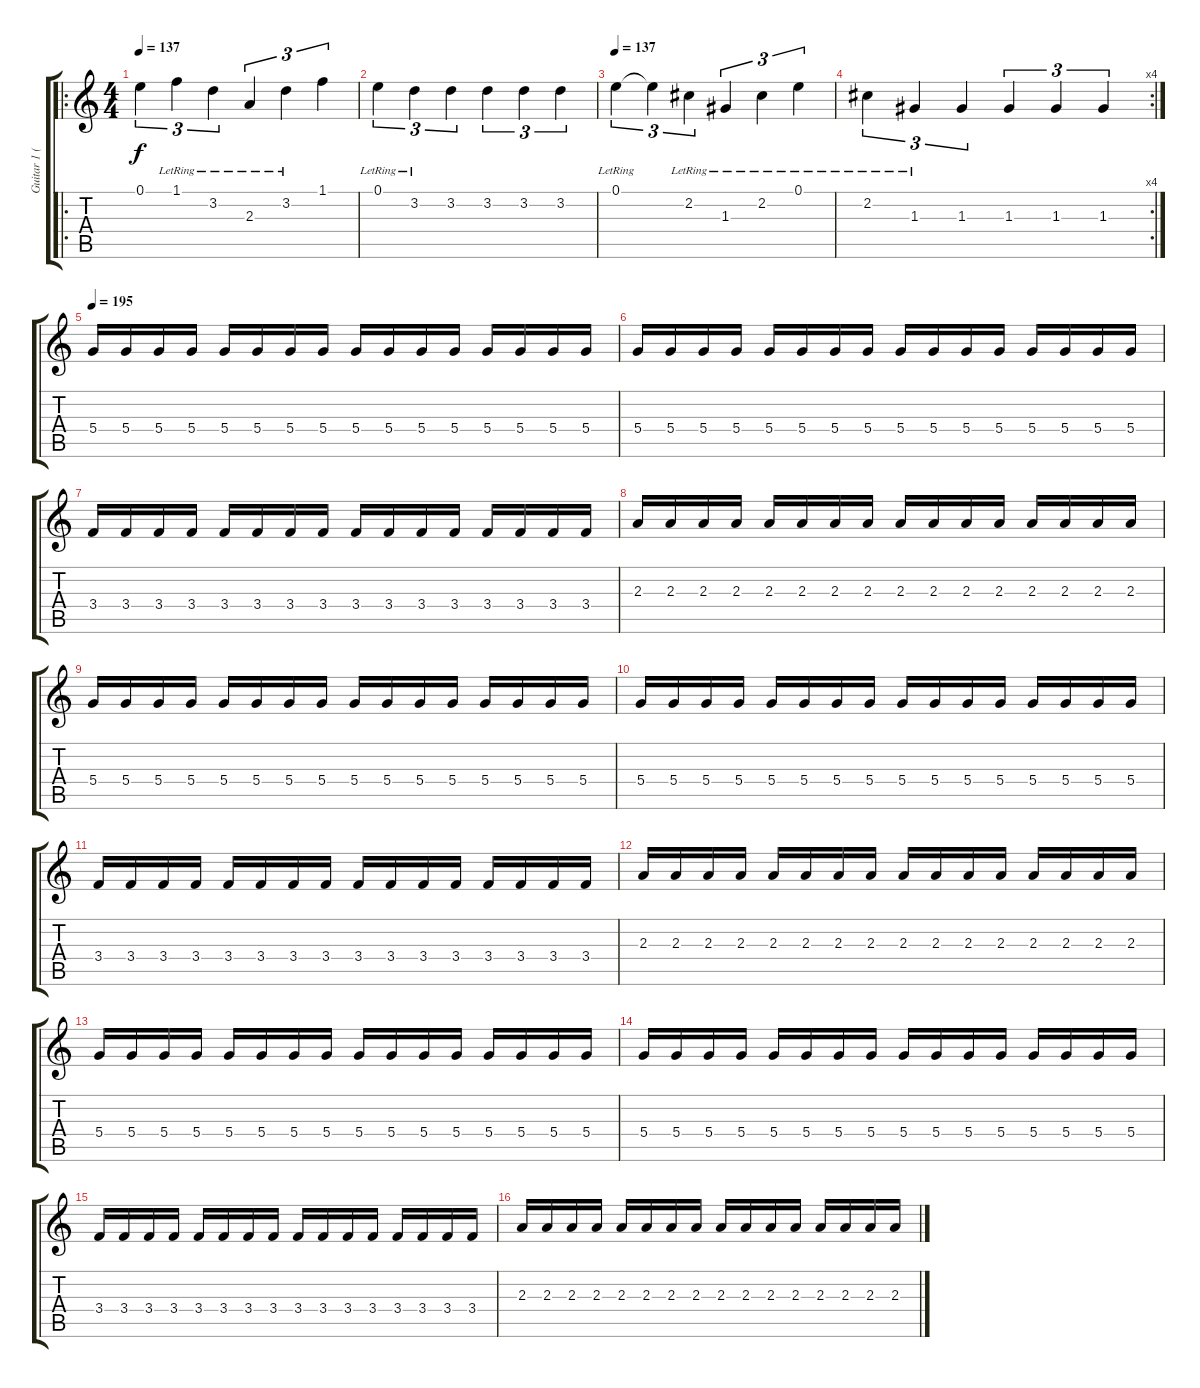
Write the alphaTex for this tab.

\track ("Guitar 1 (Shagrath)" "Guitar 1 (") {instrument distortionguitar}
\staff {score tabs}
\tuning (E4 B3 G3 D3 A2 E2) {hide}
\ro
\ts (4 4)
\tempo 137
\clef g2
\ks c
0.1.4{tu (3 2) dy f} 1.1{lr}.4{tu (3 2)} 3.2{lr}.4{tu (3 2)} 2.3{lr}.4{tu (3 2)} 3.2{lr}.4{tu (3 2)} 1.1.4{tu (3 2)} |
0.1{lr}.4{tu (3 2)} 3.2{lr}.4{tu (3 2)} 3.2.4{tu (3 2)} 3.2.4{tu (3 2)} 3.2.4{tu (3 2)} 3.2.4{tu (3 2)} |
\tempo 137
0.1{lr}.4{tu (3 2)} 0.1{t}.4{tu (3 2)} 2.2{lr}.4{tu (3 2)} 1.3{lr}.4{tu (3 2)} 2.2{lr}.4{tu (3 2)} 0.1{lr}.4{tu (3 2)} |
\rc 4
2.2{lr}.4{tu (3 2)} 1.3{lr}.4{tu (3 2)} 1.3.4{tu (3 2)} 1.3.4{tu (3 2)} 1.3.4{tu (3 2)} 1.3.4{tu (3 2)} |
\tempo 195
5.4.16 5.4.16 5.4.16 5.4.16 5.4.16 5.4.16 5.4.16 5.4.16 5.4.16 5.4.16 5.4.16 5.4.16 5.4.16 5.4.16 5.4.16 5.4.16 |
5.4.16 5.4.16 5.4.16 5.4.16 5.4.16 5.4.16 5.4.16 5.4.16 5.4.16 5.4.16 5.4.16 5.4.16 5.4.16 5.4.16 5.4.16 5.4.16 |
3.4.16 3.4.16 3.4.16 3.4.16 3.4.16 3.4.16 3.4.16 3.4.16 3.4.16 3.4.16 3.4.16 3.4.16 3.4.16 3.4.16 3.4.16 3.4.16 |
2.3.16 2.3.16 2.3.16 2.3.16 2.3.16 2.3.16 2.3.16 2.3.16 2.3.16 2.3.16 2.3.16 2.3.16 2.3.16 2.3.16 2.3.16 2.3.16 |
5.4.16 5.4.16 5.4.16 5.4.16 5.4.16 5.4.16 5.4.16 5.4.16 5.4.16 5.4.16 5.4.16 5.4.16 5.4.16 5.4.16 5.4.16 5.4.16 |
5.4.16 5.4.16 5.4.16 5.4.16 5.4.16 5.4.16 5.4.16 5.4.16 5.4.16 5.4.16 5.4.16 5.4.16 5.4.16 5.4.16 5.4.16 5.4.16 |
3.4.16 3.4.16 3.4.16 3.4.16 3.4.16 3.4.16 3.4.16 3.4.16 3.4.16 3.4.16 3.4.16 3.4.16 3.4.16 3.4.16 3.4.16 3.4.16 |
2.3.16 2.3.16 2.3.16 2.3.16 2.3.16 2.3.16 2.3.16 2.3.16 2.3.16 2.3.16 2.3.16 2.3.16 2.3.16 2.3.16 2.3.16 2.3.16 |
5.4.16 5.4.16 5.4.16 5.4.16 5.4.16 5.4.16 5.4.16 5.4.16 5.4.16 5.4.16 5.4.16 5.4.16 5.4.16 5.4.16 5.4.16 5.4.16 |
5.4.16 5.4.16 5.4.16 5.4.16 5.4.16 5.4.16 5.4.16 5.4.16 5.4.16 5.4.16 5.4.16 5.4.16 5.4.16 5.4.16 5.4.16 5.4.16 |
3.4.16 3.4.16 3.4.16 3.4.16 3.4.16 3.4.16 3.4.16 3.4.16 3.4.16 3.4.16 3.4.16 3.4.16 3.4.16 3.4.16 3.4.16 3.4.16 |
2.3.16 2.3.16 2.3.16 2.3.16 2.3.16 2.3.16 2.3.16 2.3.16 2.3.16 2.3.16 2.3.16 2.3.16 2.3.16 2.3.16 2.3.16 2.3.16
